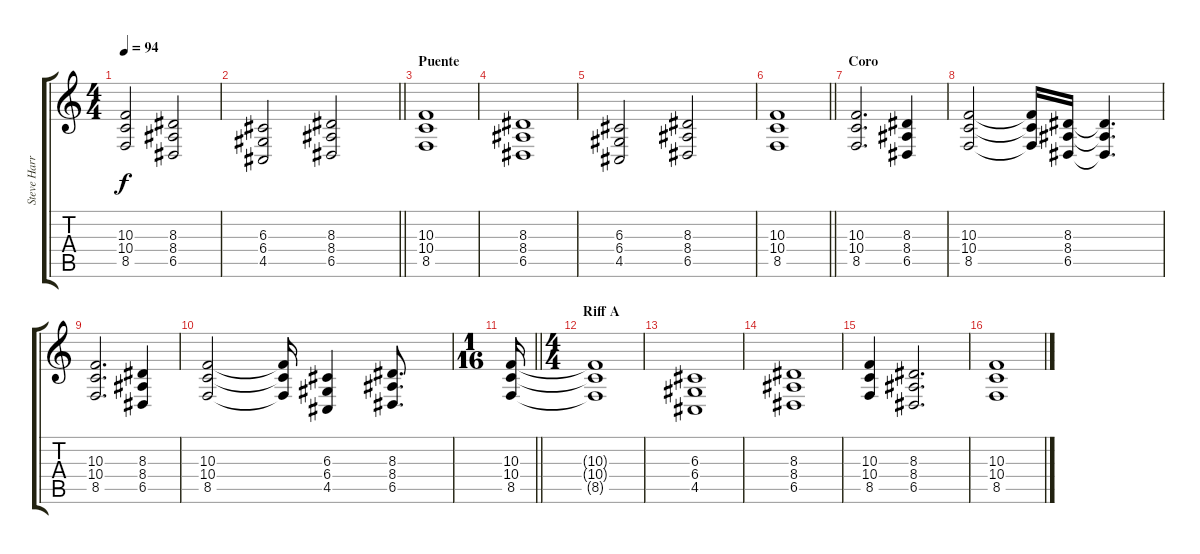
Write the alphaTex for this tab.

\track ("Steve Harris (Sintetizador)" "Steve Harr") {instrument synthstrings1}
\staff {score tabs}
\tuning (E4 B3 G3 D3 A2 E2) {hide}
\ts (4 4)
\tempo 94
\clef g2
\ks c
(10.3 10.4 8.5).2{dy f} (8.3 8.4 6.5).2 |
\barLineRight lightlight
(6.3 6.4 4.5).2 (8.3 8.4 6.5).2 |
\section ("" "Puente")
(10.3 10.4 8.5).1 |
(8.3 8.4 6.5).1 |
(6.3 6.4 4.5).2 (8.3 8.4 6.5).2 |
\barLineRight lightlight
(10.3 10.4 8.5).1 |
\section ("" "Coro")
(10.3 10.4 8.5).2{d} (8.3 8.4 6.5).4 |
(10.3 10.4 8.5).2 (10.3{t} 10.4{t} 8.5{t}).16 (8.3 8.4 6.5).16 (8.3{t} 8.4{t} 6.5{t}).4{d} |
(10.3 10.4 8.5).2{d} (8.3 8.4 6.5).4 |
(10.3 10.4 8.5).2 (10.3{t} 10.4{t} 8.5{t}).16 (6.3 6.4 4.5).4 (8.3 8.4 6.5).8{d} |
\ts (1 16)
\barLineRight lightlight
(10.3 10.4 8.5).16 |
\ts (4 4)
\section ("" "Riff A")
(10.3{t} 10.4{t} 8.5{t}).1 |
(6.3 6.4 4.5).1 |
(8.3 8.4 6.5).1 |
(10.3 10.4 8.5).4 (8.3 8.4 6.5).2{d} |
(10.3 10.4 8.5).1
